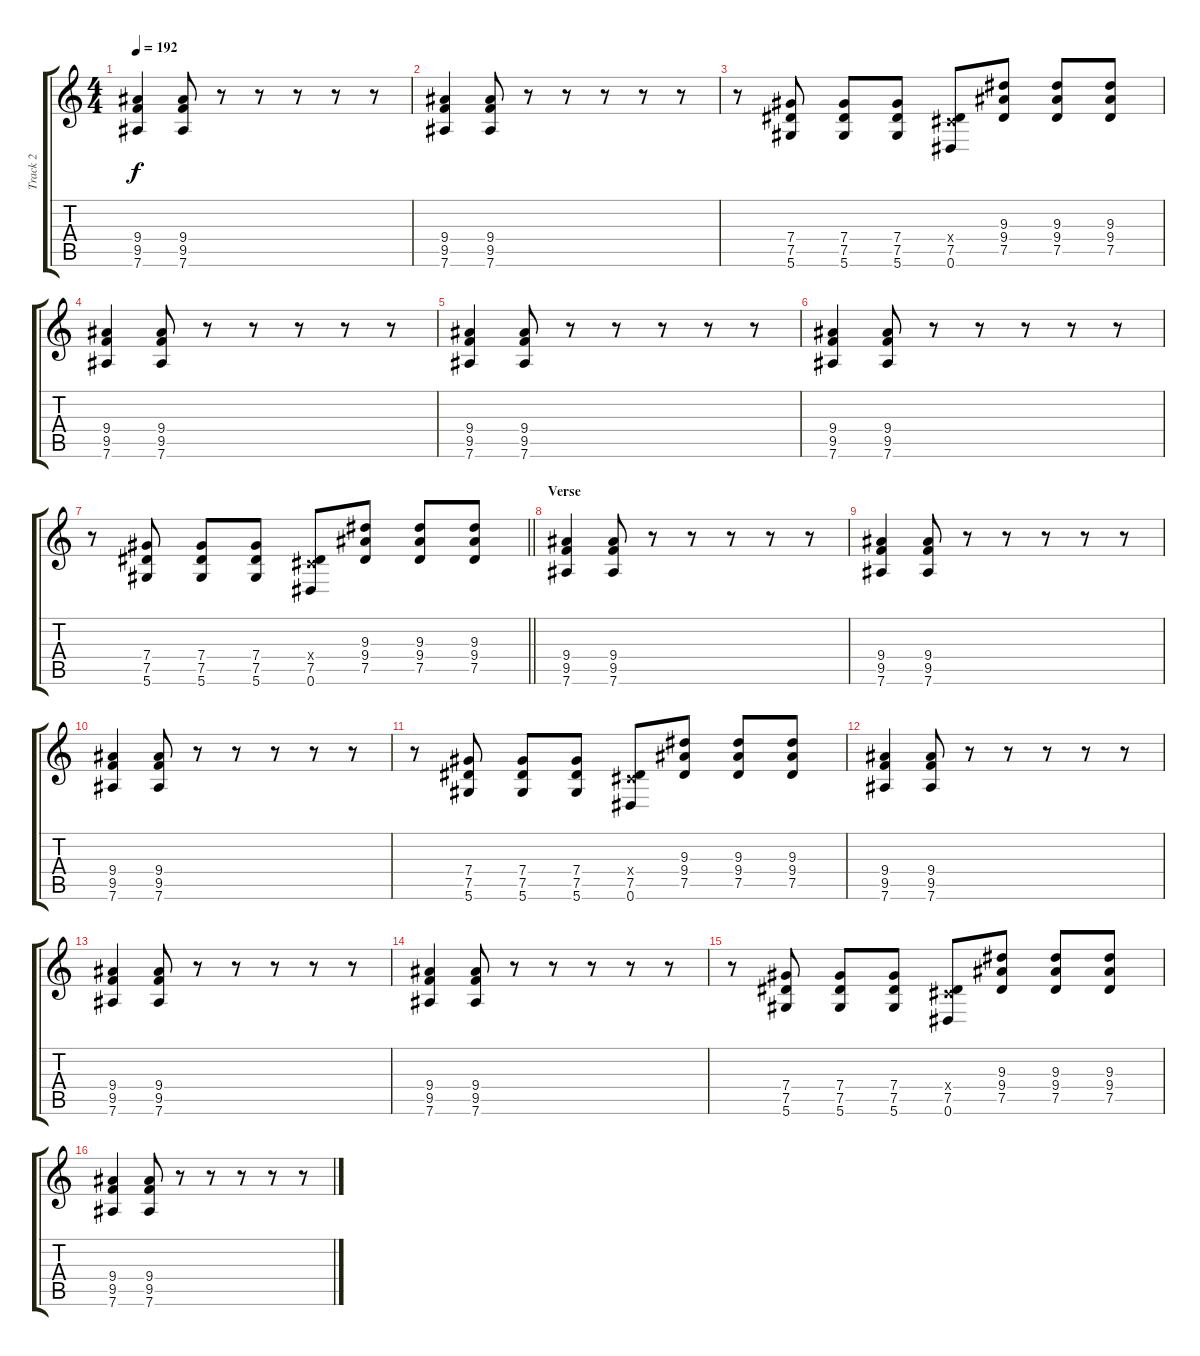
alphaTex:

\track ("Track 2" "Track 2") {instrument distortionguitar}
\staff {score tabs}
\tuning (Eb4 Bb3 Gb3 Db3 Ab2 Eb2) {hide}
\ts (4 4)
\tempo 192
\clef g2
\ks c
(9.4 9.5 7.6).4{dy f} (9.4 9.5 7.6).8 r.8 r.8 r.8 r.8 r.8 |
(9.4 9.5 7.6).4 (9.4 9.5 7.6).8 r.8 r.8 r.8 r.8 r.8 |
r.8 (7.4 7.5 5.6).8 (7.4 7.5 5.6).8 (7.4 7.5 5.6).8 (0.4{x} 7.5 0.6).8 (9.3 9.4 7.5).8 (9.3 9.4 7.5).8 (9.3 9.4 7.5).8 |
(9.4 9.5 7.6).4 (9.4 9.5 7.6).8 r.8 r.8 r.8 r.8 r.8 |
(9.4 9.5 7.6).4 (9.4 9.5 7.6).8 r.8 r.8 r.8 r.8 r.8 |
(9.4 9.5 7.6).4 (9.4 9.5 7.6).8 r.8 r.8 r.8 r.8 r.8 |
\barLineRight lightlight
r.8 (7.4 7.5 5.6).8 (7.4 7.5 5.6).8 (7.4 7.5 5.6).8 (0.4{x} 7.5 0.6).8 (9.3 9.4 7.5).8 (9.3 9.4 7.5).8 (9.3 9.4 7.5).8 |
\section ("" "Verse")
(9.4 9.5 7.6).4 (9.4 9.5 7.6).8 r.8 r.8 r.8 r.8 r.8 |
(9.4 9.5 7.6).4 (9.4 9.5 7.6).8 r.8 r.8 r.8 r.8 r.8 |
(9.4 9.5 7.6).4 (9.4 9.5 7.6).8 r.8 r.8 r.8 r.8 r.8 |
r.8 (7.4 7.5 5.6).8 (7.4 7.5 5.6).8 (7.4 7.5 5.6).8 (0.4{x} 7.5 0.6).8 (9.3 9.4 7.5).8 (9.3 9.4 7.5).8 (9.3 9.4 7.5).8 |
(9.4 9.5 7.6).4 (9.4 9.5 7.6).8 r.8 r.8 r.8 r.8 r.8 |
(9.4 9.5 7.6).4 (9.4 9.5 7.6).8 r.8 r.8 r.8 r.8 r.8 |
(9.4 9.5 7.6).4 (9.4 9.5 7.6).8 r.8 r.8 r.8 r.8 r.8 |
r.8 (7.4 7.5 5.6).8 (7.4 7.5 5.6).8 (7.4 7.5 5.6).8 (0.4{x} 7.5 0.6).8 (9.3 9.4 7.5).8 (9.3 9.4 7.5).8 (9.3 9.4 7.5).8 |
(9.4 9.5 7.6).4 (9.4 9.5 7.6).8 r.8 r.8 r.8 r.8 r.8
